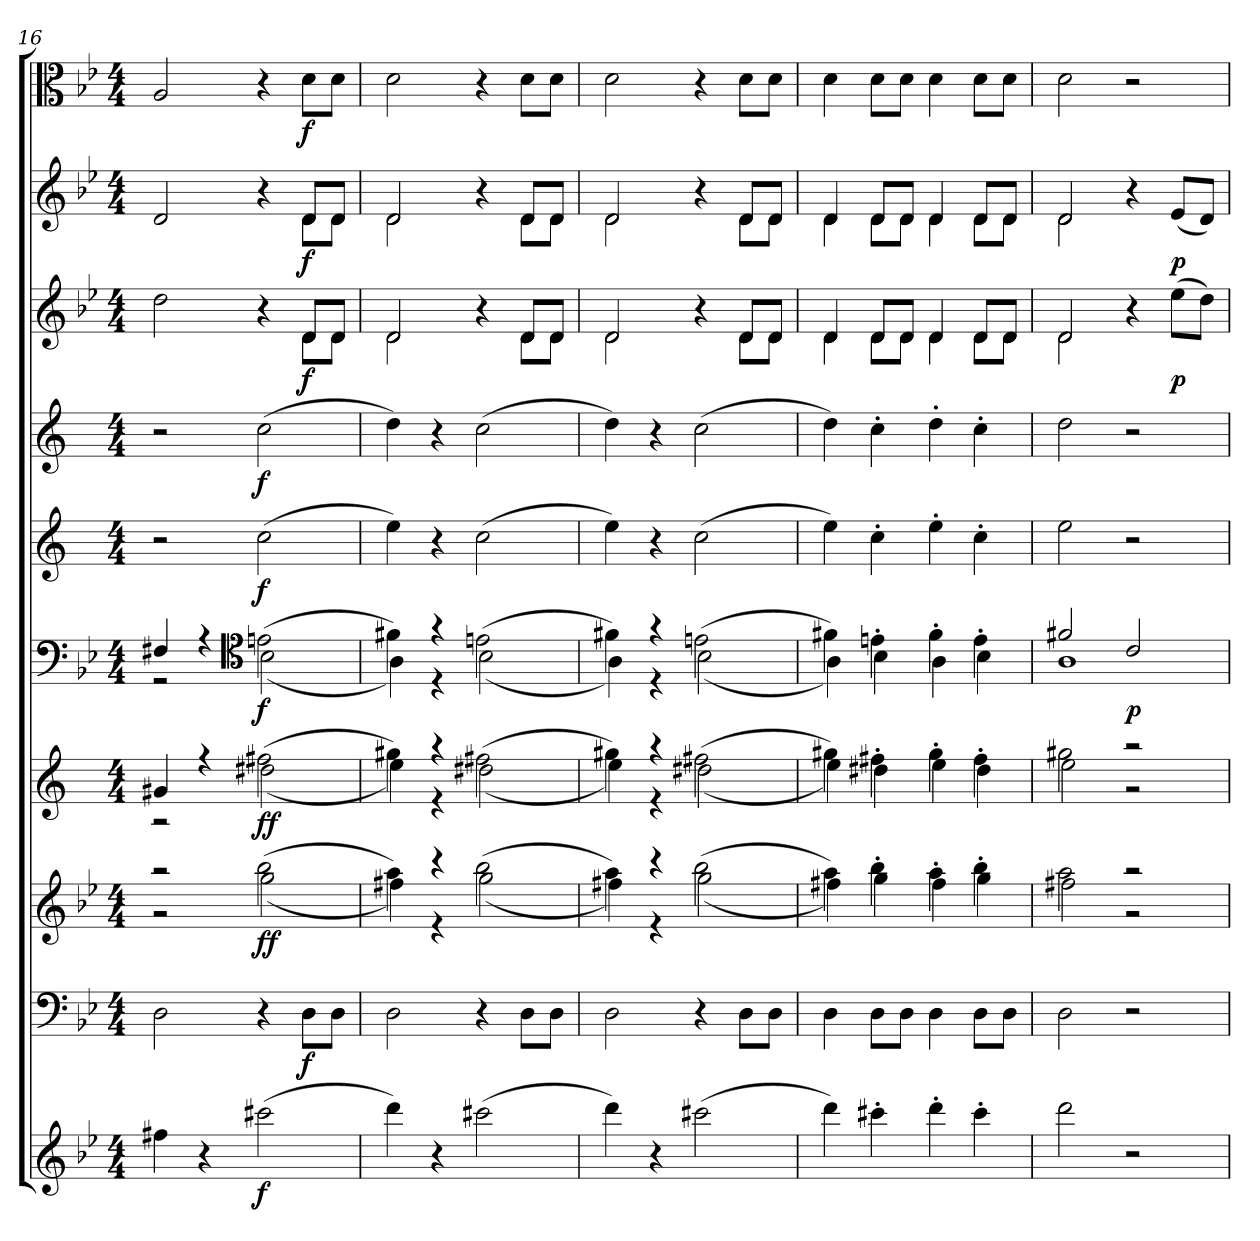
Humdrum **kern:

**kern	**dynam	**kern	**dynam	**kern	**dynam	**kern	**dynam	**kern	**dynam	**kern	**dynam	**kern	**dynam	**kern	**dynam	**kern	**dynam	**kern	**dynam
*part10	*part10	*part9	*part9	*part8	*part8	*part7	*part7	*part6	*part6	*part5	*part5	*part4	*part4	*part3	*part3	*part2	*part2	*part1	*part1
*staff10	*staff10	*staff9	*staff9	*staff8	*staff8	*staff7	*staff7	*staff6	*staff6	*staff5	*staff5	*staff4	*staff4	*staff3	*staff3	*staff2	*staff2	*staff1	*staff1
*clefG2	*	*clefF4	*	*clefG2	*	*clefG2	*	*clefF4	*	*clefG2	*	*clefG2	*	*clefG2	*	*clefG2	*	*clefC3	*
*k[b-e-]	*	*k[b-e-]	*	*k[b-e-]	*	*k[]	*	*k[b-e-]	*	*k[]	*	*k[]	*	*k[b-e-]	*	*k[b-e-]	*	*k[b-e-]	*
*g:	*	*g:	*	*g:	*	*	*	*g:	*	*	*	*	*	*g:	*	*g:	*	*g:	*
*M4/4	*	*M4/4	*	*M4/4	*	*M4/4	*	*M4/4	*	*M4/4	*	*M4/4	*	*M4/4	*	*M4/4	*	*M4/4	*
=16	=16	=16	=16	=16	=16	=16	=16	=16	=16	=16	=16	=16	=16	=16	=16	=16	=16	=16	=16
*	*	*	*	*^	*	*^	*	*^	*	*	*	*	*	*^	*	*^	*	*	*
4ff#X\	.	2D\	.	2r	2r	.	4g#X/	2r	.	4F#X/	2r	.	2r	.	2r	.	2dd\	2ryy	.	2d/	2ryy	.	2A/	.
4r	.	.	.	.	.	.	4r	.	.	4r	.	.	.	.	.	.	.	.	.	.	.	.	.	.
*	*	*	*	*	*	*	*	*	*	*clefC4	*	*	*	*	*	*	*	*	*	*	*	*	*	*
(2ccc#X\	f	4r	.	(2bb-\	(2gg\	ff	(2ff#X\	(2dd#X\	ff	(2en\	(2B-\	f	(2cc\	f	(2cc\	f	4r	4ryy	.	4r	4ryy	.	4r	.
.	.	8D\L	f	.	.	.	.	.	.	.	.	.	.	.	.	.	8d/L	8d\L	f	8d/L	8d\L	f	8d\L	f
.	.	8D\J	.	.	.	.	.	.	.	.	.	.	.	.	.	.	8d/J	8d\J	.	8d/J	8d\J	.	8d\J	.
=17	=17	=17	=17	=17	=17	=17	=17	=17	=17	=17	=17	=17	=17	=17	=17	=17	=17	=17	=17	=17	=17	=17	=17	=17
4ddd\)	.	2D\	.	4aa\)	4ff#X\)	.	4gg#X\)	4ee\)	.	4f#X\)	4A\)	.	4ee\)	.	4dd\)	.	2d/	2d\	.	2d/	2d\	.	2d\	.
4r	.	.	.	4r	4r	.	4r	4r	.	4r	4r	.	4r	.	4r	.	.	.	.	.	.	.	.	.
(2ccc#X\	.	4r	.	(2bb-\	(2gg\	.	(2ff#X\	(2dd#X\	.	(2en\	(2B-\	.	(2cc\	.	(2cc\	.	4r	4ryy	.	4r	4ryy	.	4r	.
.	.	8D\L	.	.	.	.	.	.	.	.	.	.	.	.	.	.	8d/L	8d\L	.	8d/L	8d\L	.	8d\L	.
.	.	8D\J	.	.	.	.	.	.	.	.	.	.	.	.	.	.	8d/J	8d\J	.	8d/J	8d\J	.	8d\J	.
=18	=18	=18	=18	=18	=18	=18	=18	=18	=18	=18	=18	=18	=18	=18	=18	=18	=18	=18	=18	=18	=18	=18	=18	=18
4ddd\)	.	2D\	.	4aa\)	4ff#X\)	.	4gg#X\)	4ee\)	.	4f#X\)	4A\)	.	4ee\)	.	4dd\)	.	2d/	2d\	.	2d/	2d\	.	2d\	.
4r	.	.	.	4r	4r	.	4r	4r	.	4r	4r	.	4r	.	4r	.	.	.	.	.	.	.	.	.
(2ccc#X\	.	4r	.	(2bb-\	(2gg\	.	(2ff#X\	(2dd#X\	.	(2en\	(2B-\	.	(2cc\	.	(2cc\	.	4r	4ryy	.	4r	4ryy	.	4r	.
.	.	8D\L	.	.	.	.	.	.	.	.	.	.	.	.	.	.	8d/L	8d\L	.	8d/L	8d\L	.	8d\L	.
.	.	8D\J	.	.	.	.	.	.	.	.	.	.	.	.	.	.	8d/J	8d\J	.	8d/J	8d\J	.	8d\J	.
=19	=19	=19	=19	=19	=19	=19	=19	=19	=19	=19	=19	=19	=19	=19	=19	=19	=19	=19	=19	=19	=19	=19	=19	=19
4ddd\)	.	4D\	.	4aa\)	4ff#X\)	.	4gg#X\)	4ee\)	.	4f#X\)	4A\)	.	4ee\)	.	4dd\)	.	4d/	4d\	.	4d/	4d\	.	4d\	.
4ccc#X'\	.	8D\L	.	4bb-'\	4gg\	.	4ff#X'\	4dd#X\	.	4en'\	4B-\	.	4cc'\	.	4cc'\	.	8d/L	8d\L	.	8d/L	8d\L	.	8d\L	.
.	.	8D\J	.	.	.	.	.	.	.	.	.	.	.	.	.	.	8d/J	8d\J	.	8d/J	8d\J	.	8d\J	.
4ddd'\	.	4D\	.	4aa'\	4ff#\	.	4gg#'\	4ee\	.	4f#'\	4A\	.	4ee'\	.	4dd'\	.	4d/	4d\	.	4d/	4d\	.	4d\	.
4ccc#'\	.	8D\L	.	4bb-'\	4gg\	.	4ff#'\	4dd#\	.	4e'\	4B-\	.	4cc'\	.	4cc'\	.	8d/L	8d\L	.	8d/L	8d\L	.	8d\L	.
.	.	8D\J	.	.	.	.	.	.	.	.	.	.	.	.	.	.	8d/J	8d\J	.	8d/J	8d\J	.	8d\J	.
=20	=20	=20	=20	=20	=20	=20	=20	=20	=20	=20	=20	=20	=20	=20	=20	=20	=20	=20	=20	=20	=20	=20	=20	=20
2ddd\	.	2D\	.	2aa\	2ff#X\	.	2gg#X\	2ee\	.	2f#X/	1A\	.	2ee\	.	2dd\	.	2d/	2d\	.	2d/	2d\	.	2d\	.
2r	.	2r	.	2r	2r	.	2r	2r	.	2c/	.	p	2r	.	2r	.	4r	2ryy	.	4r	2ryy	.	2r	.
.	.	.	.	.	.	.	.	.	.	.	.	.	.	.	.	.	(8ee-\L	.	p	(8e-/L	.	p	.	.
.	.	.	.	.	.	.	.	.	.	.	.	.	.	.	.	.	8dd\J)	.	.	8d/J)	.	.	.	.
*	*	*	*	*v	*v	*	*	*	*	*v	*v	*	*	*	*	*	*v	*v	*	*v	*v	*	*	*
*	*	*	*	*	*	*v	*v	*	*	*	*	*	*	*	*	*	*	*	*	*
=	=	=	=	=	=	=	=	=	=	=	=	=	=	=	=	=	=	=	=
*-	*-	*-	*-	*-	*-	*-	*-	*-	*-	*-	*-	*-	*-	*-	*-	*-	*-	*-	*-
